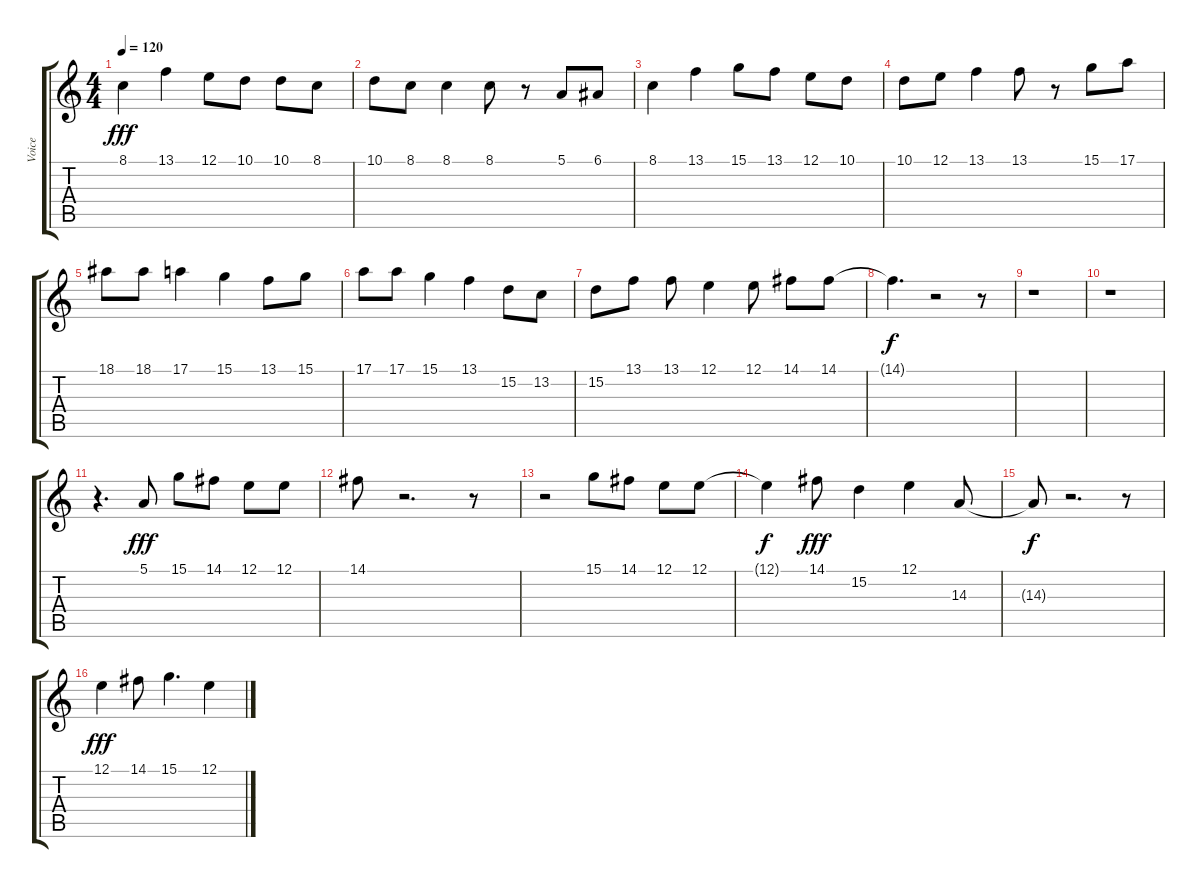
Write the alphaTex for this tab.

\track ("Voice" "Voice") {instrument voiceoohs}
\staff {score tabs}
\tuning (E4 B3 G3 D3 A2 E2) {hide}
\ts (4 4)
\tempo 120
\clef g2
\ks c
8.1.4{dy fff} 13.1.4 12.1.8 10.1.8 10.1.8 8.1.8 |
10.1.8 8.1.8 8.1.4 8.1.8 r.8 5.1.8 6.1.8 |
8.1.4 13.1.4 15.1.8 13.1.8 12.1.8 10.1.8 |
10.1.8 12.1.8 13.1.4 13.1.8 r.8 15.1.8 17.1.8 |
18.1.8 18.1.8 17.1.4 15.1.4 13.1.8 15.1.8 |
17.1.8 17.1.8 15.1.4 13.1.4 15.2.8 13.2.8 |
15.2.8 13.1.8 13.1.8 12.1.4 12.1.8 14.1.8 14.1.8 |
14.1{t}.4{d dy f} r.2 r.8 |
r.1 |
r.1 |
r.4{d} 5.1.8{dy fff} 15.1.8 14.1.8 12.1.8 12.1.8 |
14.1.8 r.2{d} r.8 |
r.2 15.1.8 14.1.8 12.1.8 12.1.8 |
12.1{t}.4{dy f} 14.1.8{dy fff} 15.2.4 12.1.4 14.3.8 |
14.3{t}.8{dy f} r.2{d} r.8 |
12.1.4{dy fff} 14.1.8 15.1.4{d} 12.1.4
